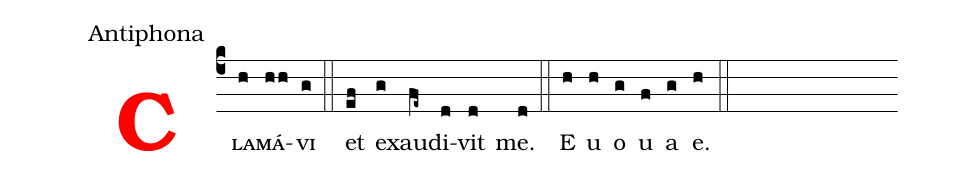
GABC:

office-part: Antiphona;
%%
<v>\bf\textcolor{red}{C}</v><v>\sc{la}</v>(c4h)<v>\sc{má}</v>(hh)<v>\sc{vi}</v>(g) (::) et(ef) ex(g)au(fe~)di(d)vit(d) me.(d) (::) E(h) u(h) o(g) u(f) a(g) e.(h) (::)
